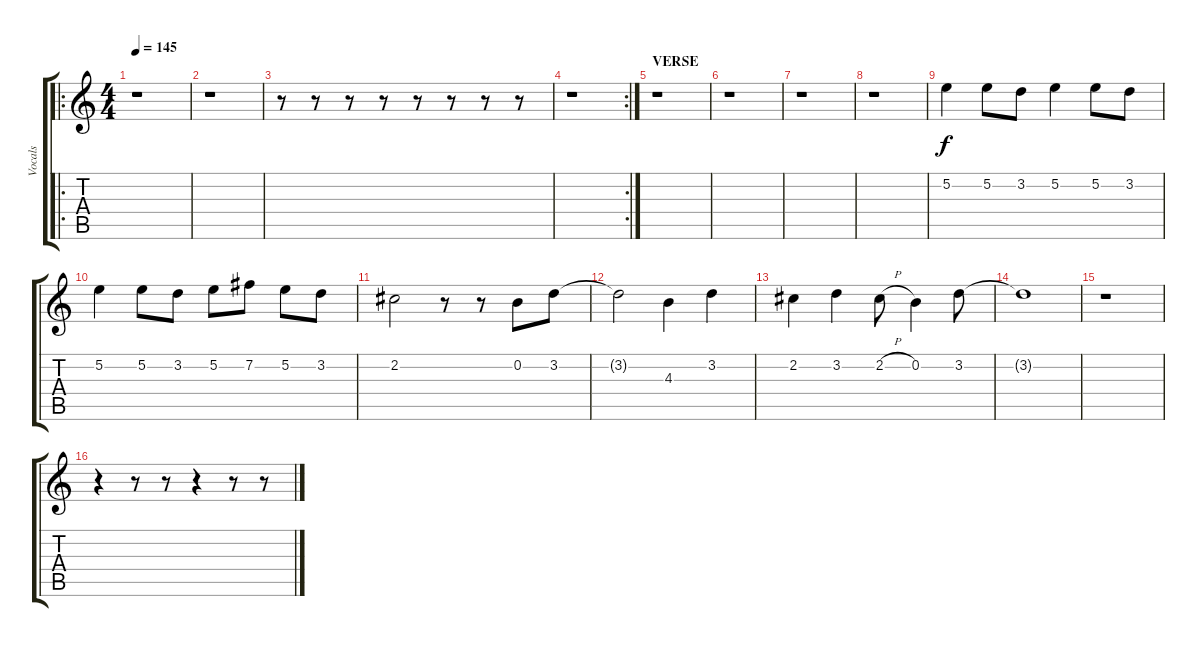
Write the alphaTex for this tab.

\track ("Vocals" "Vocals") {instrument acousticguitarnylon}
\staff {score tabs}
\tuning (E4 B3 G3 D3 A2 E2) {hide}
\ro
\ts (4 4)
\tempo 145
\clef g2
\ks c
r.1{dy f} |
r.1 |
r.8 r.8 r.8 r.8 r.8 r.8 r.8 r.8 |
\rc 2
r.1 |
\section ("" "VERSE")
r.1 |
r.1 |
r.1 |
r.1 |
5.2.4 5.2.8 3.2.8 5.2.4 5.2.8 3.2.8 |
5.2.4 5.2.8 3.2.8 5.2.8 7.2.8 5.2.8 3.2.8 |
2.2.2 r.8 r.8 0.2.8 3.2.8 |
3.2{t}.2 4.3.4 3.2.4 |
2.2.4 3.2.4 2.2{h}.8 0.2.4 3.2.8 |
3.2{t}.1 |
r.1 |
r.4 r.8 r.8 r.4 r.8 r.8
